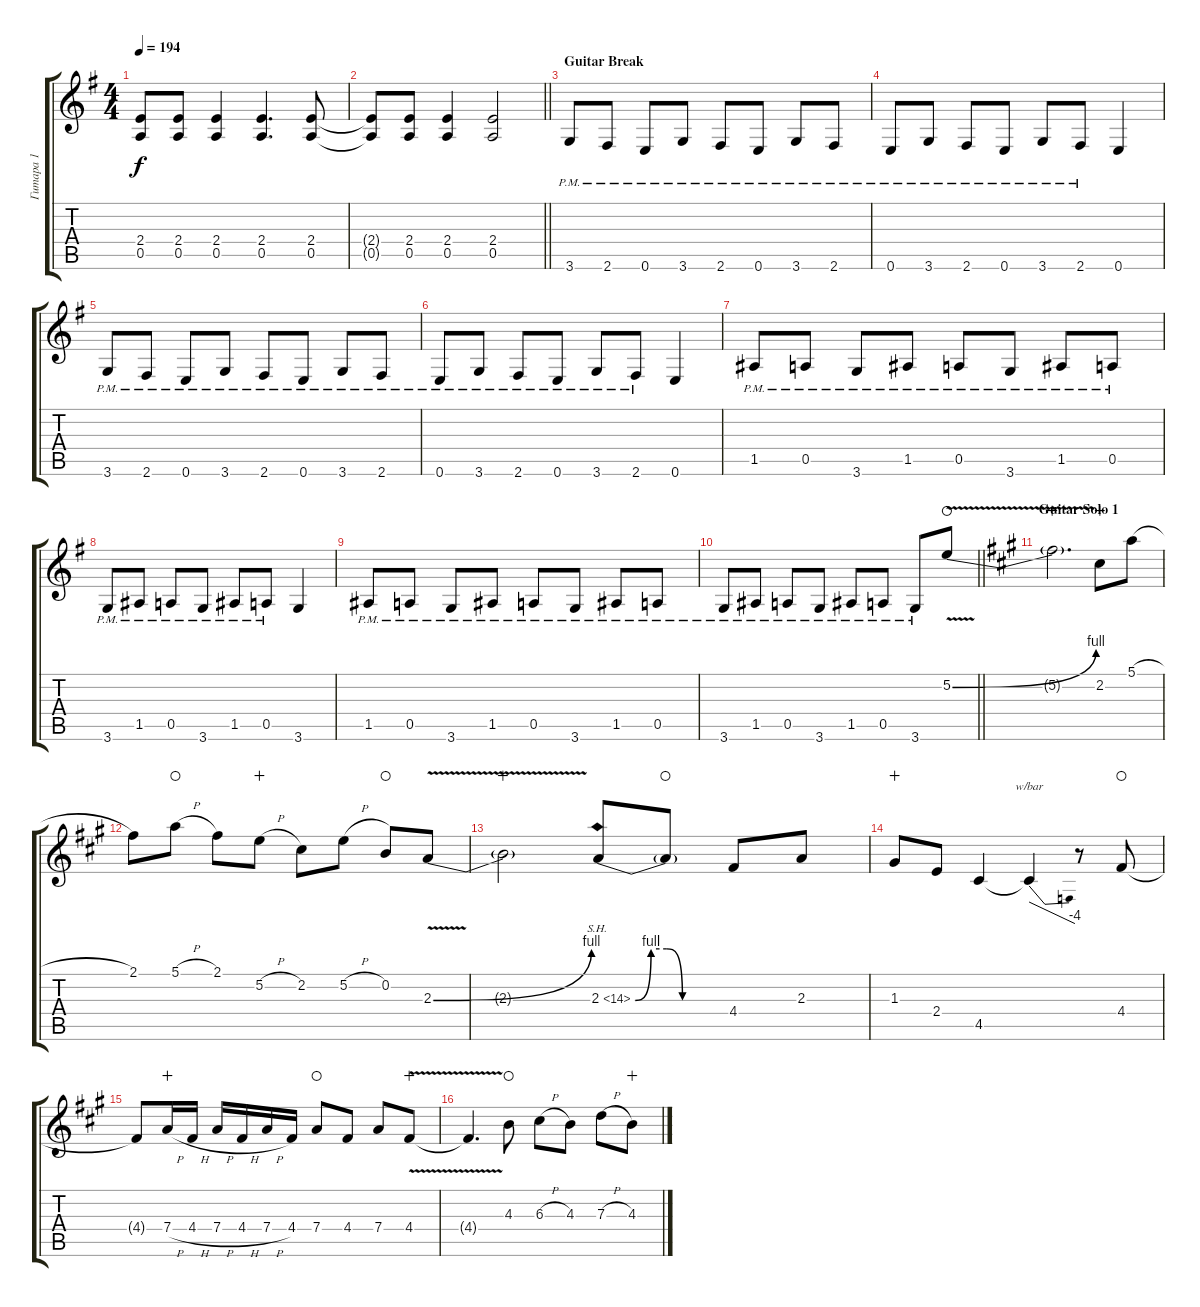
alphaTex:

\track ("Гитара 1" "Гитара 1") {instrument distortionguitar}
\staff {score tabs}
\tuning (E4 B3 G3 D3 A2 E2) {hide}
\ts (4 4)
\tempo 194
\clef g2
\ks eminor
(2.4{t} 0.5{t}).8{dy f} (2.4 0.5).8 (2.4 0.5).4 (2.4 0.5).4{d} (2.4 0.5).8 |
\barLineRight lightlight
(2.4{t} 0.5{t}).8 (2.4 0.5).8 (2.4 0.5).4 (2.4 0.5).2 |
\section ("" "Guitar Break")
3.6{pm}.8 2.6{pm}.8 0.6{pm}.8 3.6{pm}.8 2.6{pm}.8 0.6{pm}.8 3.6{pm}.8 2.6{pm}.8 |
0.6{pm}.8 3.6{pm}.8 2.6{pm}.8 0.6{pm}.8 3.6{pm}.8 2.6{pm}.8 0.6.4 |
3.6{pm}.8 2.6{pm}.8 0.6{pm}.8 3.6{pm}.8 2.6{pm}.8 0.6{pm}.8 3.6{pm}.8 2.6{pm}.8 |
0.6{pm}.8 3.6{pm}.8 2.6{pm}.8 0.6{pm}.8 3.6{pm}.8 2.6{pm}.8 0.6.4 |
1.5{pm}.8 0.5{pm}.8 3.6{pm}.8 1.5{pm}.8 0.5{pm}.8 3.6{pm}.8 1.5{pm}.8 0.5{pm}.8 |
3.6{pm}.8 1.5{pm}.8 0.5{pm}.8 3.6{pm}.8 1.5{pm}.8 0.5{pm}.8 3.6.4 |
1.5{pm}.8 0.5{pm}.8 3.6{pm}.8 1.5{pm}.8 0.5{pm}.8 3.6{pm}.8 1.5{pm}.8 0.5{pm}.8 |
\barLineRight lightlight
3.6{pm}.8 1.5{pm}.8 0.5{pm}.8 3.6{pm}.8 1.5{pm}.8 0.5{pm}.8 3.6{pm}.8 5.2{be (bend 0 0 60 4) v}.8{volume 11 waho} |
\section ("" "Guitar Solo 1")
\ks f#minor
5.2{t}.2{d wahc} 2.2.8{wahc} 5.1{h}.8 |
2.1.8 5.1{h}.8{waho} 2.1.8 5.2{h}.8{wahc} 2.2.8 5.2{h}.8 0.2.8{waho} 2.3{be (bend 0 0 60 4) v}.8 |
2.3{t}.2{wahc} 2.3{be (custom 0 0 10 4 20 4 30 0 60 0) sh 12}.8 2.3{t}.8{waho} 4.4.8 2.3.8 |
1.3.8{wahc} 2.4.8 4.5.4 4.5{t}.4{tbe (dive default 0 0 60 -16)} r.8 4.4.8{waho} |
4.4{t}.8 7.4{h}.16{wahc} 4.4{h}.16 7.4{h}.16 4.4{h}.16 7.4{h}.16 4.4.16 7.4.8{waho} 4.4.8 7.4.8 4.4{v}.8{wahc} |
4.4{t}.4{d} 4.3.8{waho} 6.3{h}.8 4.3.8 7.3{h}.8 4.3.8{wahc}
